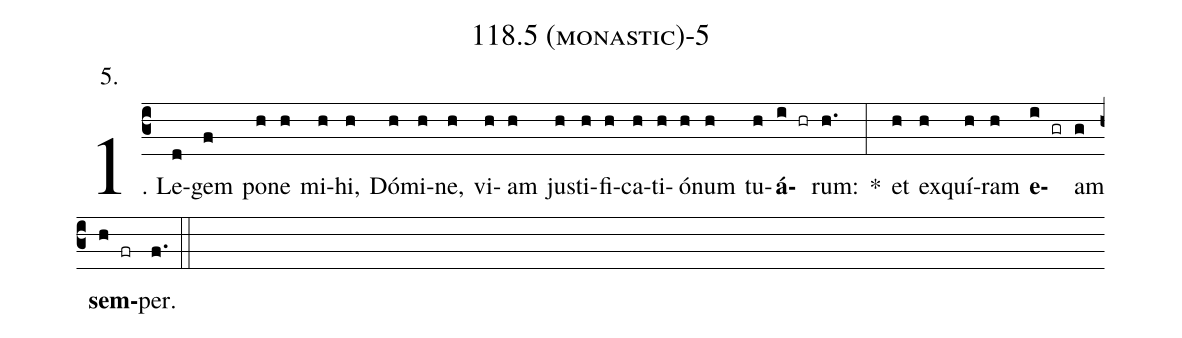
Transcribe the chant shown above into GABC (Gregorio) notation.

name: 118.5 (monastic)-5;
annotation: 5.;
%%
(c3)1. Le(d)gem(f) po(h)ne(h) mi(h)hi,(h) Dó(h)mi(h)ne,(h) vi(h)am(h) jus(h)ti(h)fi(h)ca(h)ti(h)ó(h)num(h) tu(h)<b>á</b>(i hr)rum:(h.) *(:) et(h) ex(h)quí(h)ram(h) <b>e</b>(i gr)am(g) <b>sem</b>(h fr)per.(f.) (::)
